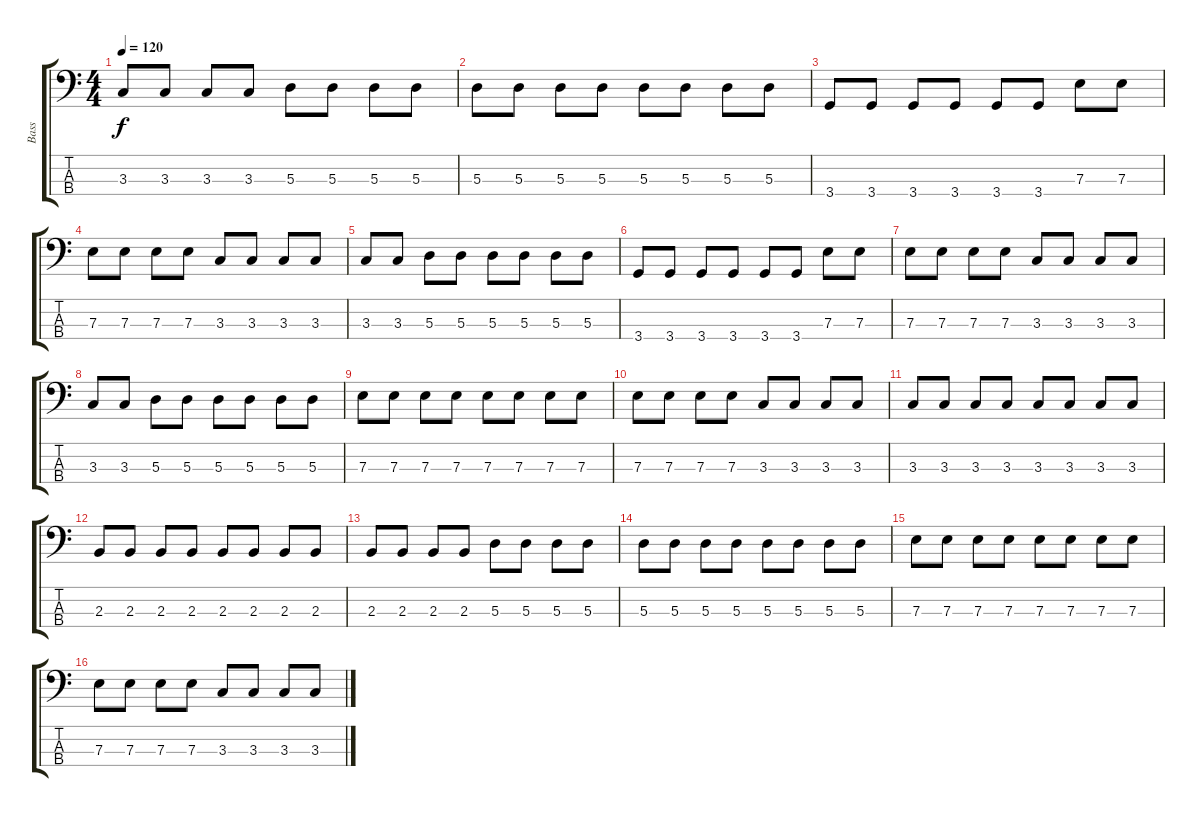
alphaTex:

\track ("Bass" "Bass") {instrument electricbassfinger}
\staff {score tabs}
\tuning (G2 D2 A1 E1) {hide}
\ts (4 4)
\tempo 120
\clef f4
\ks c
3.3.8{dy f} 3.3.8 3.3.8 3.3.8 5.3.8 5.3.8 5.3.8 5.3.8 |
5.3.8 5.3.8 5.3.8 5.3.8 5.3.8 5.3.8 5.3.8 5.3.8 |
3.4.8 3.4.8 3.4.8 3.4.8 3.4.8 3.4.8 7.3.8 7.3.8 |
7.3.8 7.3.8 7.3.8 7.3.8 3.3.8 3.3.8 3.3.8 3.3.8 |
3.3.8 3.3.8 5.3.8 5.3.8 5.3.8 5.3.8 5.3.8 5.3.8 |
3.4.8 3.4.8 3.4.8 3.4.8 3.4.8 3.4.8 7.3.8 7.3.8 |
7.3.8 7.3.8 7.3.8 7.3.8 3.3.8 3.3.8 3.3.8 3.3.8 |
3.3.8 3.3.8 5.3.8 5.3.8 5.3.8 5.3.8 5.3.8 5.3.8 |
7.3.8 7.3.8 7.3.8 7.3.8 7.3.8 7.3.8 7.3.8 7.3.8 |
7.3.8 7.3.8 7.3.8 7.3.8 3.3.8 3.3.8 3.3.8 3.3.8 |
3.3.8 3.3.8 3.3.8 3.3.8 3.3.8 3.3.8 3.3.8 3.3.8 |
2.3.8 2.3.8 2.3.8 2.3.8 2.3.8 2.3.8 2.3.8 2.3.8 |
2.3.8 2.3.8 2.3.8 2.3.8 5.3.8 5.3.8 5.3.8 5.3.8 |
5.3.8 5.3.8 5.3.8 5.3.8 5.3.8 5.3.8 5.3.8 5.3.8 |
7.3.8 7.3.8 7.3.8 7.3.8 7.3.8 7.3.8 7.3.8 7.3.8 |
7.3.8 7.3.8 7.3.8 7.3.8 3.3.8 3.3.8 3.3.8 3.3.8
